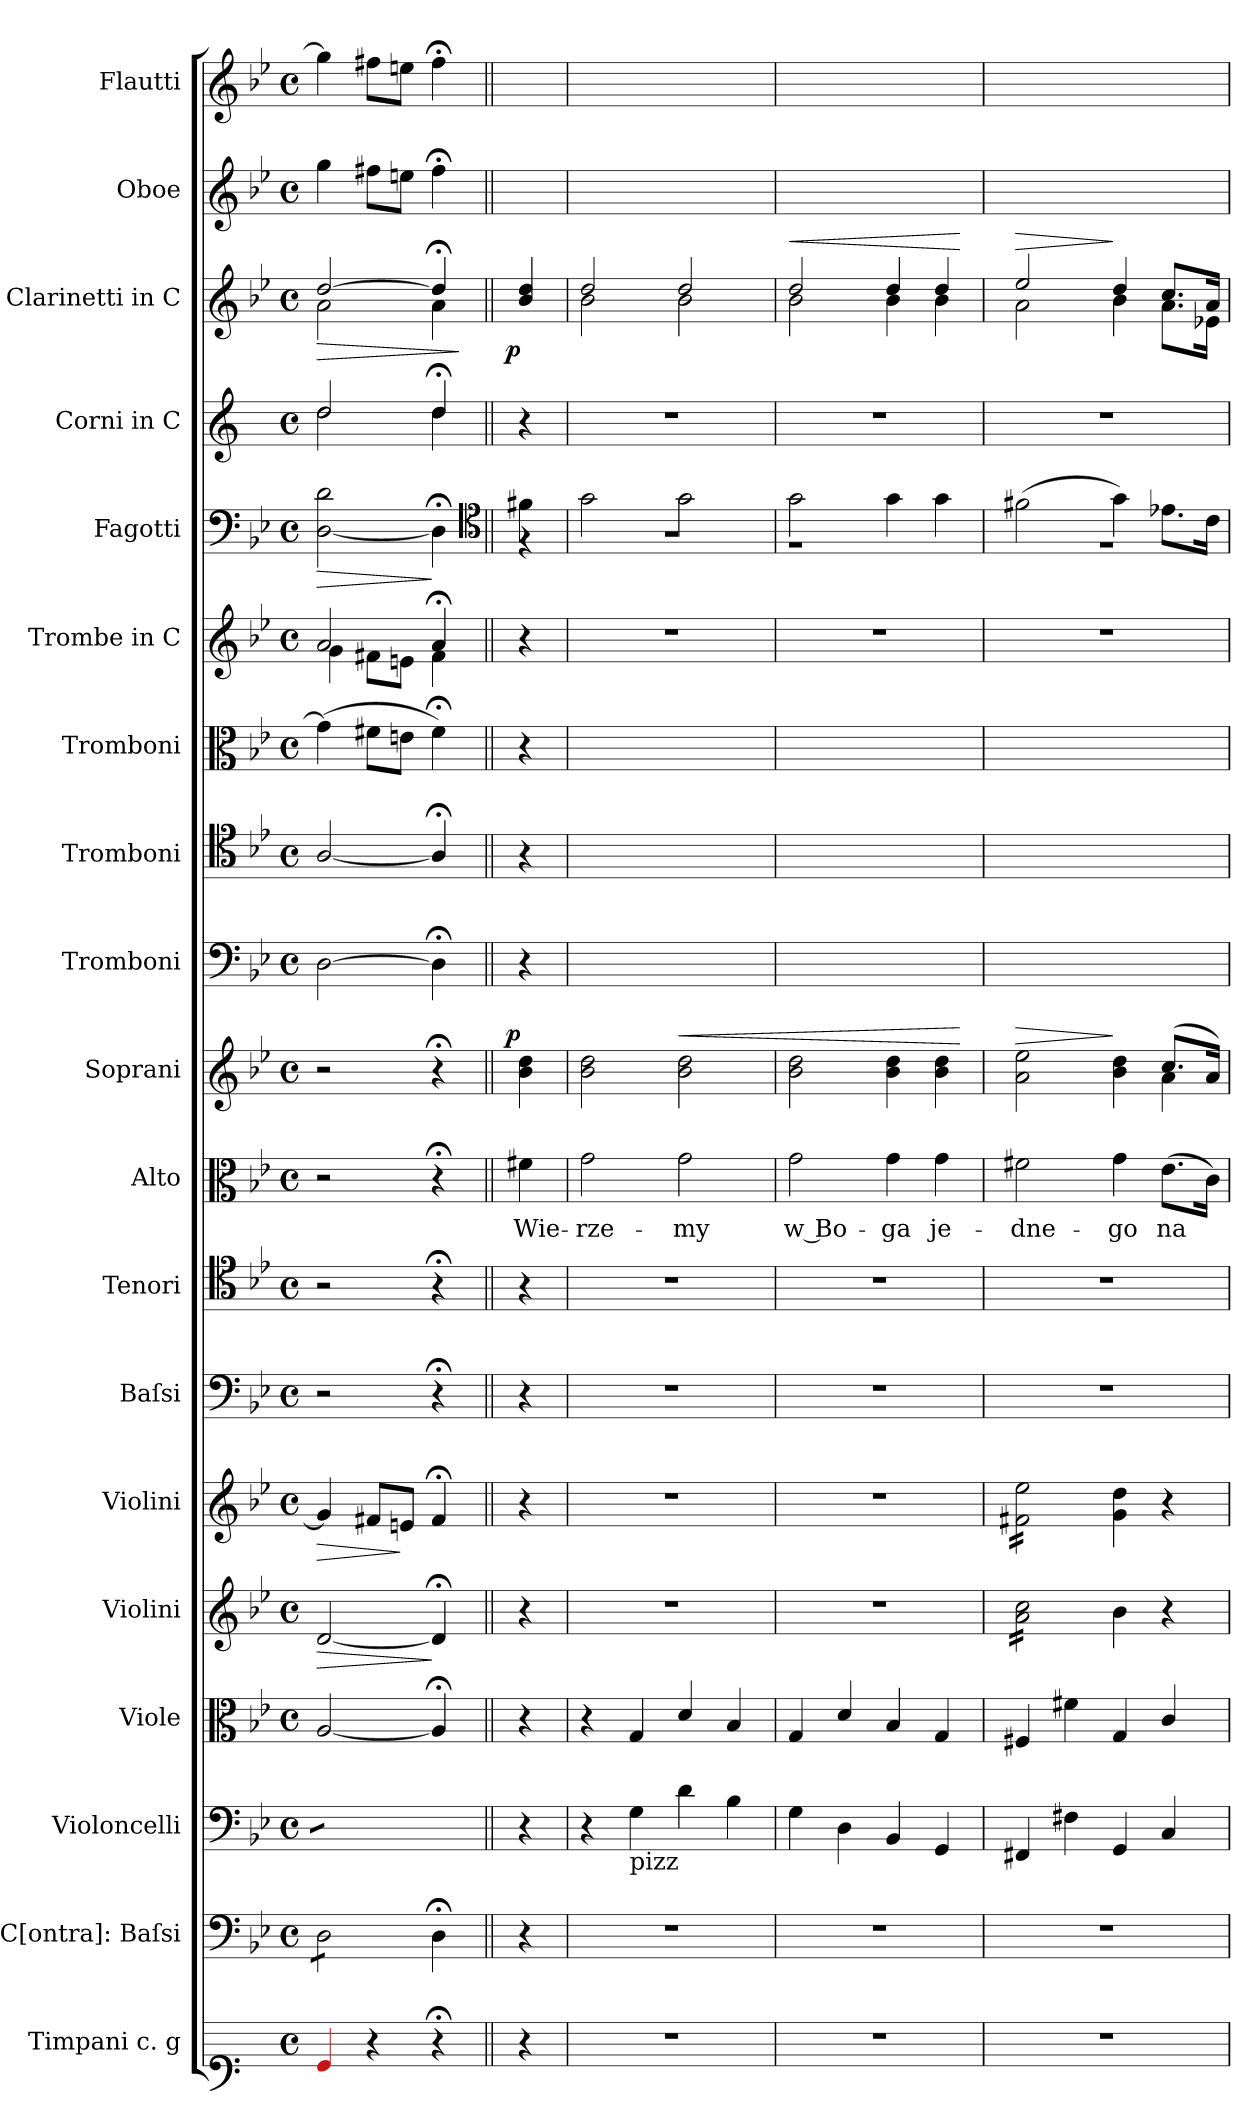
**kern	**kern	**kern	**kern	**kern	**dynam	**kern	**dynam	**kern	**kern	**kern	**text	**kern	**dynam	**kern	**kern	**kern	**kern	**kern	**dynam	**kern	**kern	**dynam	**kern	**kern
*part19	*part18	*part17	*part16	*part15	*part15	*part14	*part14	*part13	*part12	*part11	*part11	*part10	*part10	*part9	*part8	*part7	*part6	*part5	*part5	*part4	*part3	*part3	*part2	*part1
*staff19	*staff18	*staff17	*staff16	*staff15	*staff15	*staff14	*staff14	*staff13	*staff12	*staff11	*staff11	*staff10	*staff10	*staff9	*staff8	*staff7	*staff6	*staff5	*staff5	*staff4	*staff3	*staff3	*staff2	*staff1
*I"Timpani c. g	*I"C[ontra]: Baſsi	*I"Violoncelli	*I"Viole	*I"Violini	*	*I"Violini	*	*I"Baſsi	*I"Tenori	*I"Alto	*	*I"Soprani	*	*I"Tromboni	*I"Tromboni	*I"Tromboni	*I"Trombe in C	*I"Fagotti	*	*I"Corni in C	*I"Clarinetti in C	*	*I"Oboe	*I"Flautti
*I'timp	*I'cb	*I'vlc	*	*I'vl 2	*	*I'vl 1	*	*I'B	*I'T	*I'A	*	*I'S	*	*I'trb 3	*I'trb 2	*I'trb 1	*I'tr in C	*I'fag	*	*I'cor in C	*I'cl in C	*	*I'ob	*I'fl
*clefF1	*clefF4	*clefF4	*clefC3	*clefG2	*	*clefG2	*	*clefF4	*clefC4	*clefC3	*	*clefG2	*	*clefF4	*clefC4	*clefC3	*clefG2	*clefF4	*	*clefG2	*clefG2	*	*clefG2	*clefG2
*k[]	*k[b-e-]	*k[b-e-]	*k[b-e-]	*k[b-e-]	*	*k[b-e-]	*	*k[b-e-]	*k[b-e-]	*k[b-e-]	*	*k[b-e-]	*	*k[b-e-]	*k[b-e-]	*k[b-e-]	*k[b-e-]	*k[b-e-]	*	*k[]	*k[b-e-]	*	*k[b-e-]	*k[b-e-]
*M4/4	*M4/4	*M4/4	*M4/4	*M4/4	*	*M4/4	*	*M4/4	*M4/4	*M4/4	*	*M4/4	*	*M4/4	*M4/4	*M4/4	*M4/4	*M4/4	*	*M4/4	*M4/4	*	*M4/4	*M4/4
*met(c)	*met(c)	*met(c)	*met(c)	*met(c)	*	*met(c)	*	*met(c)	*met(c)	*met(c)	*	*met(c)	*	*met(c)	*met(c)	*met(c)	*met(c)	*met(c)	*	*met(c)	*met(c)	*	*met(c)	*met(c)
=	=	=	=	=	=	=	=	=	=	=	=	=	=	=	=	=	=	=	=	=	=	=	=	=
!	!	!	!	!	!LO:HP:b	!	!LO:HP:b	!	!	!	!	!	!	!	!	!	!	!	!LO:HP:b	!LO:N:vis=2.	!	!LO:HP:b	!	!
*	*	*	*	*	*	*	*	*	*	*	*	*	*	*	*	*	*^	*	*	*^	*^	*	*	*
*	*tremolo	*	*	*	*	*	*	*	*	*	*	*	*	*	*	*	*	*	*	*	*	*	*	*	*	*	*
*	*	*tremolo	*	*	*	*	*	*	*	*	*	*	*	*	*	*	*	*	*	*	*	*	*	*	*	*	*
4Re/	8D\L	8D\yyL	[2A/	[2d/	>	4g/]	>	2r	2r	2r	.	2r	.	[2D\	[2A/	(4g\]	2a/	4g\	[2D\ 2d\	>	2dd/	2dd\	[2dd/	2a\	>	4gg\	4gg\]
.	8D\	8D\yy	.	.	.	.	.	.	.	.	.	.	.	.	.	.	.	.	.	.	.	.	.	.	.	.	.
4r	8D\	8D\yy	.	.	.	8f#X/L	.	.	.	.	.	.	.	.	.	8f#X\L	.	8f#X\L	.	.	.	.	.	.	.	8ff#X\L	8ff#X\L
.	8D\J	8D\yyJ	.	.	.	8en/J	]	.	.	.	.	.	.	.	.	8en\J	.	8en\J	.	.	.	.	.	.	.	8een\J	8een\J
*	*	*Xtremolo	*	*	*	*	*	*	*	*	*	*	*	*	*	*	*	*	*	*	*	*	*	*	*	*	*
*	*Xtremolo	*	*	*	*	*	*	*	*	*	*	*	*	*	*	*	*	*	*	*	*	*	*	*	*	*	*
4r;<	4D;<\	4D\yy	4A;</]	4d;</]	]	4f#;</	.	4r;<	4r;<	4r;<	.	4r;<	.	4D;<\]	4A;</]	4f#;<\)	4a;</	4f#\	4D;<\]	]	4dd;</	4dd\	4dd;</]	4a\	.	4ff#;<\	4ff#;<\
*	*	*	*	*	*	*	*	*	*	*	*	*	*	*	*	*	*	*	*	*	*v	*v	*	*	*	*	*
*	*	*	*	*	*	*	*	*	*	*	*	*	*	*	*	*	*v	*v	*	*	*	*v	*v	*	*	*
*	*	*	*	*	*	*	*	*	*	*	*	*	*	*	*	*	*	*clefC4	*	*	*	*	*	*
.	.	.	.	.	.	.	.	.	.	.	.	.	.	.	.	.	.	.	.	.	.	]	.	.
=5||	=5||	=5||	=5||	=5||	=5||	=5||	=5||	=5||	=5||	=5||	=5||	=5||	=5||	=5||	=5||	=5||	=5||	=5||	=5||	=5||	=5||	=5||	=5||	=5||
*	*	*	*	*	*	*	*	*	*	*	*	*	*	*	*	*	*	*^	*	*	*	*	*	*
!	!	!	!	!	!	!	!	!	!	!	!	!	!LO:DY:a:rj	!	!	!	!	!	!	!	!	!	!LO:DY:rj	!	!
4r	4r	4r	4r	4r	.	4r	.	4r	4r	4f#X\	Wie-	4b-\ 4dd\	p	4r	4r	4r	4r	4f#X\	4r	.	4r	4b-/ 4dd/	p	4ryy	4ryy
=6	=6	=6	=6	=6	=6	=6	=6	=6	=6	=6	=6	=6	=6	=6	=6	=6	=6	=6	=6	=6	=6	=6	=6	=6	=6
*	*	*	*	*	*	*	*	*	*	*	*	*	*	*	*	*	*	*	*	*	*	*^	*	*	*
1r	1r	4r	4r	1r	.	1r	.	1r	1r	2g\	-rze-	2b-\ 2dd\	.	1ryy	1ryy	1ryy	1r	2g\	1r	.	1r	2dd/	2b-\	.	1ryy	1ryy
!	!	!LO:TX:b:t=pizz	!	!	!	!	!	!	!	!	!	!	!	!	!	!	!	!	!	!	!	!	!	!	!	!
.	.	4G\	4G/	.	.	.	.	.	.	.	.	.	.	.	.	.	.	.	.	.	.	.	.	.	.	.
!	!	!	!	!	!	!	!	!	!	!	!	!	!LO:HP:a	!	!	!	!	!	!	!	!	!	!	!	!	!
.	.	4d\	4d/	.	.	.	.	.	.	2g\	-my	2b-\ 2dd\	<	.	.	.	.	2g\	.	.	.	2dd/	2b-\	.	.	.
.	.	4B-\	4B-/	.	.	.	.	.	.	.	.	.	.	.	.	.	.	.	.	.	.	.	.	.	.	.
=7	=7	=7	=7	=7	=7	=7	=7	=7	=7	=7	=7	=7	=7	=7	=7	=7	=7	=7	=7	=7	=7	=7	=7	=7	=7	=7
!	!	!	!	!	!	!	!	!	!	!	!	!	!	!	!	!	!	!	!	!	!	!	!	!LO:HP:a	!	!
1r	1r	4G\	4G/	1r	.	1r	.	1r	1r	2g\	w Bo-	2b-\ 2dd\	.	1ryy	1ryy	1ryy	1r	2g\	1r	.	1r	2dd/	2b-\	<	1ryy	1ryy
.	.	4D\	4d/	.	.	.	.	.	.	.	.	.	.	.	.	.	.	.	.	.	.	.	.	.	.	.
.	.	4BB-/	4B-/	.	.	.	.	.	.	4g\	-ga	4b-\ 4dd\	.	.	.	.	.	4g\	.	.	.	4dd/	4b-\	.	.	.
.	.	4GG/	4G/	.	.	.	.	.	.	4g\	je-	4b-\ 4dd\	.	.	.	.	.	4g\	.	.	.	4dd/	4b-\	.	.	.
*	*	*	*	*	*	*	*	*	*	*	*	*	*	*	*	*	*	*v	*v	*	*	*v	*v	*	*	*
.	.	.	.	.	.	.	.	.	.	.	.	.	[	.	.	.	.	.	.	.	.	[	.	.
=8	=8	=8	=8	=8	=8	=8	=8	=8	=8	=8	=8	=8	=8	=8	=8	=8	=8	=8	=8	=8	=8	=8	=8	=8
*	*	*	*	*	*	*	*	*	*	*	*	*^	*	*	*	*	*	*	*	*	*	*	*	*
!	!	!	!	!	!	!	!	!	!	!	!	!	!	!LO:HP:a	!	!	!	!	!	!	!	!	!LO:HP:a	!	!
*	*	*	*	*	*	*	*	*	*	*	*	*	*	*	*	*	*	*	*^	*	*	*^	*	*	*
*	*	*	*	*tremolo	*	*	*	*	*	*	*	*	*	*	*	*	*	*	*	*	*	*	*	*	*	*	*
*	*	*	*	*	*	*tremolo	*	*	*	*	*	*	*	*	*	*	*	*	*	*	*	*	*	*	*	*	*
1r	1r	4FF#X/	4F#X/	16a\ 16cc\LL	.	16f#X\ 16ee-\LL	.	1r	1r	2f#X\	-dne-	2a\ 2ee-\	2ryy	>	1ryy	1ryy	1ryy	1r	(2f#X\	1r	.	1r	2ee-/	2a\	>	1ryy	1ryy
.	.	.	.	16a\ 16cc\	.	16f#X\ 16ee-\	.	.	.	.	.	.	.	.	.	.	.	.	.	.	.	.	.	.	.	.	.
.	.	.	.	16a\ 16cc\	.	16f#X\ 16ee-\	.	.	.	.	.	.	.	.	.	.	.	.	.	.	.	.	.	.	.	.	.
.	.	.	.	16a\ 16cc\	.	16f#X\ 16ee-\	.	.	.	.	.	.	.	.	.	.	.	.	.	.	.	.	.	.	.	.	.
.	.	4F#X\	4f#X\	16a\ 16cc\	.	16f#X\ 16ee-\	.	.	.	.	.	.	.	.	.	.	.	.	.	.	.	.	.	.	.	.	.
.	.	.	.	16a\ 16cc\	.	16f#X\ 16ee-\	.	.	.	.	.	.	.	.	.	.	.	.	.	.	.	.	.	.	.	.	.
.	.	.	.	16a\ 16cc\	.	16f#X\ 16ee-\	.	.	.	.	.	.	.	.	.	.	.	.	.	.	.	.	.	.	.	.	.
.	.	.	.	16a\ 16cc\JJ	.	16f#X\ 16ee-\JJ	.	.	.	.	.	.	.	.	.	.	.	.	.	.	.	.	.	.	.	.	.
*	*	*	*	*	*	*Xtremolo	*	*	*	*	*	*	*	*	*	*	*	*	*	*	*	*	*	*	*	*	*
*	*	*	*	*Xtremolo	*	*	*	*	*	*	*	*	*	*	*	*	*	*	*	*	*	*	*	*	*	*	*
.	.	4GG/	4G/	4b-\	.	4g\ 4dd\	.	.	.	4g\	-go	4b-\ 4dd\	4ryy	]	.	.	.	.	4g\)	.	.	.	4dd/	4b-\	]	.	.
.	.	4C/	4c/	4r	.	4r	.	.	.	(8.e-\L	na	(8.cc/L	4a\	.	.	.	.	.	8.e-X\L	.	.	.	8.cc/L	8.a\L	.	.	.
.	.	.	.	.	.	.	.	.	.	16c\Jk)	.	16a/Jk)	.	.	.	.	.	.	16c\Jk	.	.	.	16a/Jk	16e-X\Jk	.	.	.
*	*	*	*	*	*	*	*	*	*	*	*	*v	*v	*	*	*	*	*	*v	*v	*	*	*v	*v	*	*	*
=	=	=	=	=	=	=	=	=	=	=	=	=	=	=	=	=	=	=	=	=	=	=	=	=
*-	*-	*-	*-	*-	*-	*-	*-	*-	*-	*-	*-	*-	*-	*-	*-	*-	*-	*-	*-	*-	*-	*-	*-	*-
